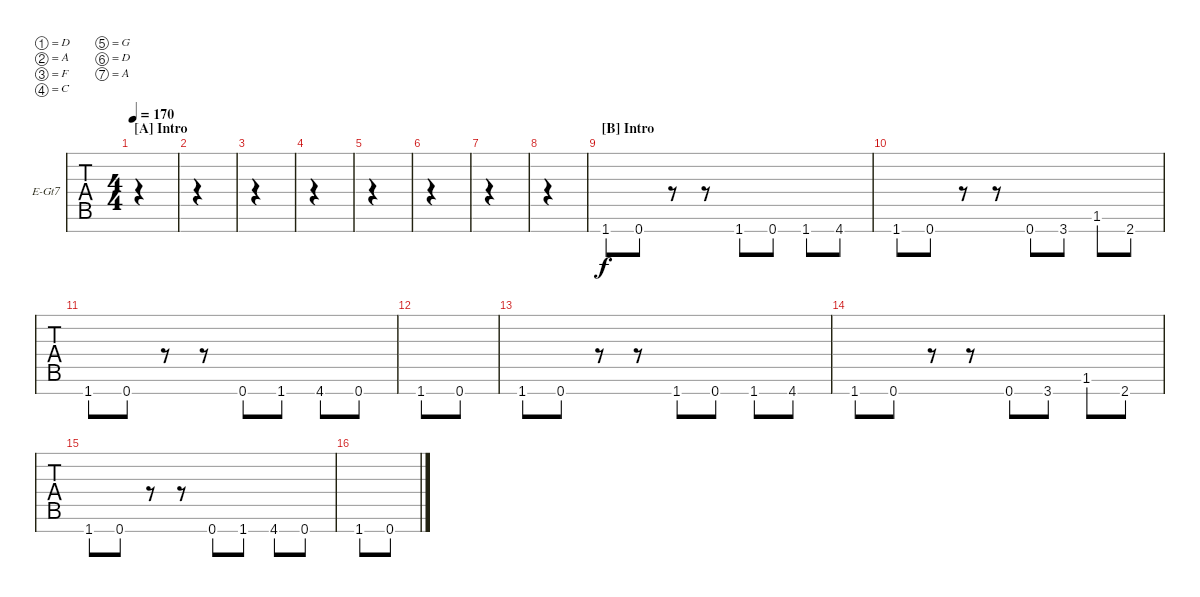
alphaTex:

\defaultSystemsLayout 4
\bracketExtendMode groupsimilarinstruments
\firstSystemTrackNameOrientation horizontal
\otherSystemsTrackNameOrientation horizontal
\track ("Head" "E-Gt7") {instrument distortionguitar}
\staff {tabs}
\tuning (D4 A3 F3 C3 G2 D2 A1)
\ts (4 4)
\section ("A" "Intro")
\tempo 170
\clef g2
\ks c
|
|
|
|
|
|
|
|
\section ("B" "Intro")
1.7.8 0.7.8 r.8 r.8 1.7.8 0.7.8 1.7.8 4.7.8 |
1.7.8 0.7.8 r.8 r.8 0.7.8 3.7.8 1.6.8 2.7.8 |
1.7.8 0.7.8 r.8 r.8 0.7.8 1.7.8 4.7.8 0.7.8 |
1.7.8 0.7.8 |
1.7.8 0.7.8 r.8 r.8 1.7.8 0.7.8 1.7.8 4.7.8 |
1.7.8 0.7.8 r.8 r.8 0.7.8 3.7.8 1.6.8 2.7.8 |
1.7.8 0.7.8 r.8 r.8 0.7.8 1.7.8 4.7.8 0.7.8 |
1.7.8 0.7.8
